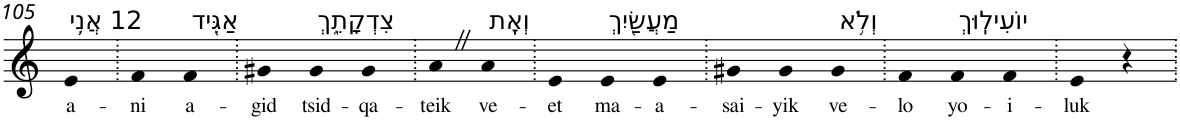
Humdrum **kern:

**kern	**text
*part1	*part1
*staff1	*staff1
*I"Piano	*
*I'Pno	*
!!LO:PB:g=z
*clefG2	*
*k[]	*
=105	=105
!LO:TX:a:t=12 אֲנִ֥י	!
!	!LO:LY:b
4e	a-
=106.	=106.
!	!LO:LY:b
4f	-ni
!LO:TX:a:t=אַגִּ֖יד	!
!	!LO:LY:b
4f	a-
=107.	=107.
!	!LO:LY:b
4g#X	-gid
!LO:TX:a:t=צִדְקָתֵ֑ךְ	!
!	!LO:LY:b
4g#	tsid-
!	!LO:LY:b
4g#	-qa-
=108.	=108.
!	!LO:LY:b
4aZ	-teik
!LO:TX:a:t=וְאֶֽת	!
!	!LO:LY:b
4a	ve-
=109.	=109.
!	!LO:LY:b
4e	-et
!LO:TX:a:t=מַעֲשַׂ֖יִךְ	!
!	!LO:LY:b
4e	ma-
!	!LO:LY:b
4e	-a-
=110.	=110.
!	!LO:LY:b
4g#X	-sai-
!	!LO:LY:b
4g#	-yik
!LO:TX:a:t=וְלֹ֥א	!
!	!LO:LY:b
4g#	ve-
=111.	=111.
!	!LO:LY:b
4f	-lo
!LO:TX:a:t=יוֹעִילֽוּךְ	!
!	!LO:LY:b
4f	yo-
!	!LO:LY:b
4f	-i-
=112.	=112.
!	!LO:LY:b
4e	-luk
4r	.
=.	=.
*-	*-
